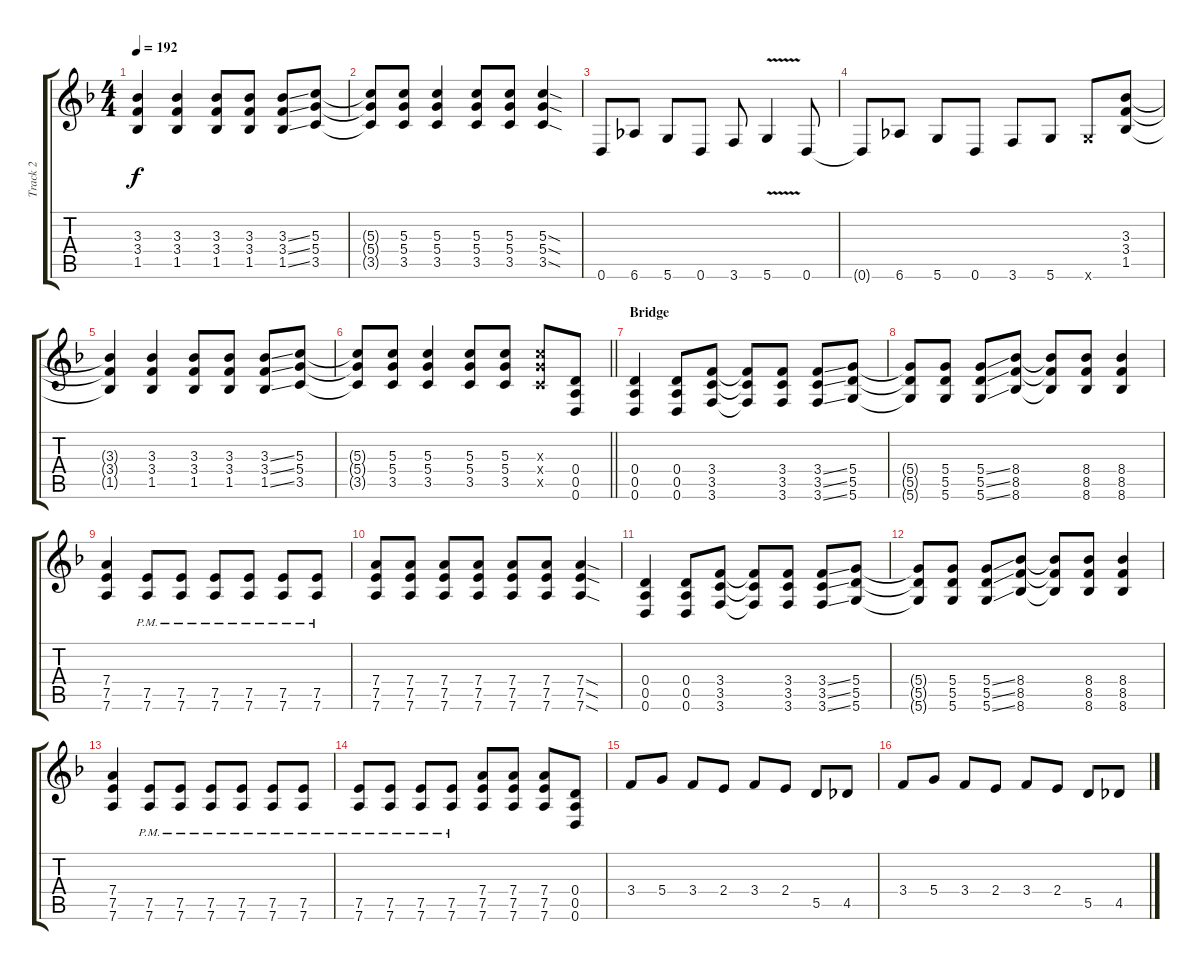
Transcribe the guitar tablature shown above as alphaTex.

\track ("Track 2" "Track 2") {instrument distortionguitar}
\staff {score tabs}
\tuning (E4 B3 G3 D3 A2 D2) {hide}
\ts (4 4)
\tempo 192
\clef g2
\ks f
(3.3{t} 3.4{t} 1.5{t}).4{dy f} (3.3 3.4 1.5).4 (3.3 3.4 1.5).8 (3.3 3.4 1.5).8 (3.3{ss} 3.4{ss} 1.5{ss}).8 (5.3 5.4 3.5).8 |
(5.3{t} 5.4{t} 3.5{t}).8 (5.3 5.4 3.5).8 (5.3 5.4 3.5).4 (5.3 5.4 3.5).8 (5.3 5.4 3.5).8 (5.3{sod} 5.4{sod} 3.5{sod}).4 |
0.6.8 6.6.8 5.6.8 0.6.8 3.6.8 5.6{v}.4 0.6.8 |
0.6{t}.8 6.6.8 5.6.8 0.6.8 3.6.8 5.6.8 5.6{x}.8 (3.3 3.4 1.5).8 |
(3.3{t} 3.4{t} 1.5{t}).4 (3.3 3.4 1.5).4 (3.3 3.4 1.5).8 (3.3 3.4 1.5).8 (3.3{ss} 3.4{ss} 1.5{ss}).8 (5.3 5.4 3.5).8 |
\barLineRight lightlight
(5.3{t} 5.4{t} 3.5{t}).8 (5.3 5.4 3.5).8 (5.3 5.4 3.5).4 (5.3 5.4 3.5).8 (5.3 5.4 3.5).8 (5.3{x} 5.4{x} 3.5{x}).8 (0.4 0.5 0.6).8 |
\section ("" "Bridge")
(0.4 0.5 0.6).4 (0.4 0.5 0.6).8 (3.4 3.5 3.6).8 (3.4{t} 3.5{t} 3.6{t}).8 (3.4 3.5 3.6).8 (3.4{ss} 3.5{ss} 3.6{ss}).8 (5.4 5.5 5.6).8 |
(5.4{t} 5.5{t} 5.6{t}).8 (5.4 5.5 5.6).8 (5.4{ss} 5.5{ss} 5.6{ss}).8 (8.4 8.5 8.6).8 (8.4{t} 8.5{t} 8.6{t}).8 (8.4 8.5 8.6).8 (8.4 8.5 8.6).4 |
(7.4 7.5 7.6).4 (7.5 7.6{pm}).8 (7.5 7.6{pm}).8 (7.5 7.6{pm}).8 (7.5 7.6{pm}).8 (7.5 7.6{pm}).8 (7.5 7.6{pm}).8 |
(7.4 7.5 7.6).8 (7.4 7.5 7.6).8 (7.4 7.5 7.6).8 (7.4 7.5 7.6).8 (7.4 7.5 7.6).8 (7.4 7.5 7.6).8 (7.4{sod} 7.5{sod} 7.6{sod}).4 |
(0.4 0.5 0.6).4 (0.4 0.5 0.6).8 (3.4 3.5 3.6).8 (3.4{t} 3.5{t} 3.6{t}).8 (3.4 3.5 3.6).8 (3.4{ss} 3.5{ss} 3.6{ss}).8 (5.4 5.5 5.6).8 |
(5.4{t} 5.5{t} 5.6{t}).8 (5.4 5.5 5.6).8 (5.4{ss} 5.5{ss} 5.6{ss}).8 (8.4 8.5 8.6).8 (8.4{t} 8.5{t} 8.6{t}).8 (8.4 8.5 8.6).8 (8.4 8.5 8.6).4 |
(7.4 7.5 7.6).4 (7.5 7.6{pm}).8 (7.5 7.6{pm}).8 (7.5 7.6{pm}).8 (7.5 7.6{pm}).8 (7.5 7.6{pm}).8 (7.5 7.6{pm}).8 |
(7.5{pm} 7.6).8 (7.5{pm} 7.6).8 (7.5{pm} 7.6).8 (7.5{pm} 7.6).8 (7.4 7.5 7.6).8 (7.4 7.5 7.6).8 (7.4 7.5 7.6).8 (0.4 0.5 0.6).8 |
3.4.8 5.4.8 3.4.8 2.4.8 3.4.8 2.4.8 5.5.8 4.5.8 |
3.4.8 5.4.8 3.4.8 2.4.8 3.4.8 2.4.8 5.5.8 4.5.8
